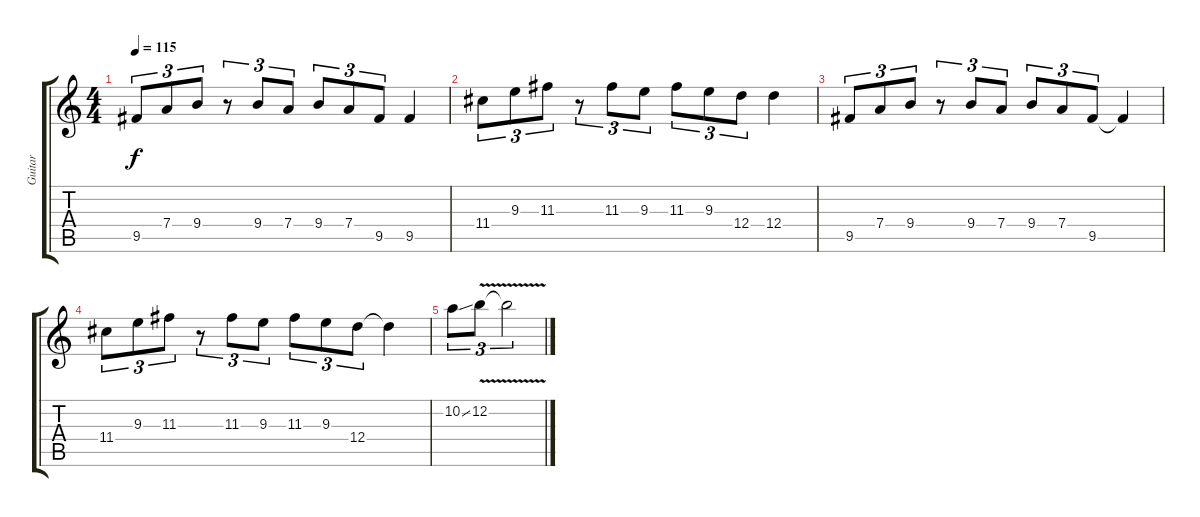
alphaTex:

\track ("Guitar" "Guitar") {instrument electricguitarclean}
\staff {score tabs}
\tuning (E4 B3 G3 D3 A2 E2) {hide}
\ts (4 4)
\tempo 115
\clef g2
\ks c
9.5.8{tu (3 2) dy f} 7.4.8{tu (3 2)} 9.4.8{tu (3 2)} r.8{tu (3 2)} 9.4.8{tu (3 2)} 7.4.8{tu (3 2)} 9.4.8{tu (3 2)} 7.4.8{tu (3 2)} 9.5.8{tu (3 2)} 9.5.4 |
11.4.8{tu (3 2)} 9.3.8{tu (3 2)} 11.3.8{tu (3 2)} r.8{tu (3 2)} 11.3.8{tu (3 2)} 9.3.8{tu (3 2)} 11.3.8{tu (3 2)} 9.3.8{tu (3 2)} 12.4.8{tu (3 2)} 12.4.4 |
9.5.8{tu (3 2)} 7.4.8{tu (3 2)} 9.4.8{tu (3 2)} r.8{tu (3 2)} 9.4.8{tu (3 2)} 7.4.8{tu (3 2)} 9.4.8{tu (3 2)} 7.4.8{tu (3 2)} 9.5.8{tu (3 2)} 9.5{t}.4 |
11.4.8{tu (3 2)} 9.3.8{tu (3 2)} 11.3.8{tu (3 2)} r.8{tu (3 2)} 11.3.8{tu (3 2)} 9.3.8{tu (3 2)} 11.3.8{tu (3 2)} 9.3.8{tu (3 2)} 12.4.8{tu (3 2)} 12.4{t}.4 |
10.2{ss}.8{tu (3 2)} 12.2{v}.8{tu (3 2)} 12.2{t}.2{tu (3 2)}
